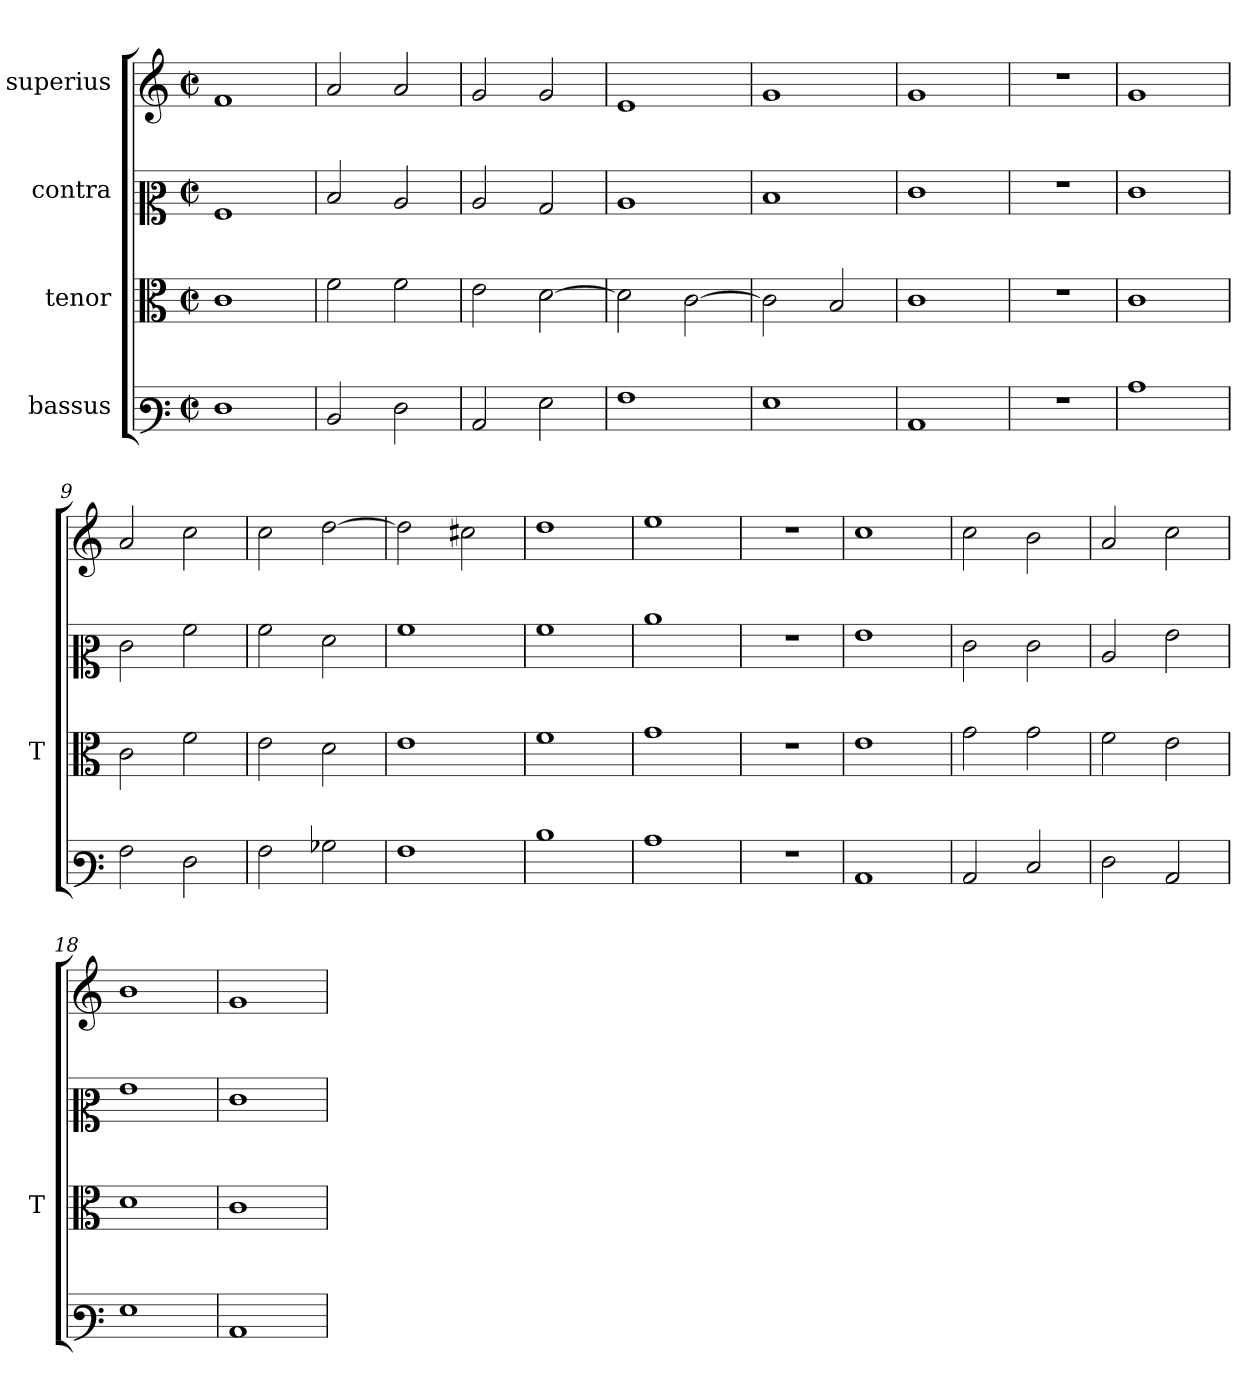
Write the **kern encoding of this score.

**kern	**kern	**kern	**kern
*part4	*part3	*part2	*part1
*staff4	*staff3	*staff2	*staff1
*I"bassus	*I"tenor	*I"contra	*I"superius
*	*I'T	*	*
*clefF3	*clefC3	*clefC2	*clefG2
*M2/2	*M2/2	*M2/2	*M2/2
*met(c|)	*met(c|)	*met(c|)	*met(c|)
=1	=1	=1	=1
1F	1c	1A	1f
=2	=2	=2	=2
2D	2f	2d	2a
2F	2f	2c	2a
=3	=3	=3	=3
2C	2e	2c	2g
2G	[2d	2B	2g
=4	=4	=4	=4
1A	2d]	1c	1e
.	[2c	.	.
=5	=5	=5	=5
1G	2c]	1d	1g
.	2B	.	.
=6	=6	=6	=6
1C	1c	1e	1g
=7	=7	=7	=7
1r	1r	1r	1r
=8	=8	=8	=8
1c	1c	1e	1g
=9	=9	=9	=9
2A	2c	2e	2a
2F	2f	2a	2cc
=10	=10	=10	=10
2A	2e	2a	2cc
2B-X	2d	2f	[2dd
=11	=11	=11	=11
1A	1e	1a	2dd]
.	.	.	2cc#X
=12	=12	=12	=12
1d	1f	1a	1dd
=13	=13	=13	=13
1c	1g	1cc	1ee
=14	=14	=14	=14
1r	1r	1r	1r
=15	=15	=15	=15
1C	1e	1g	1cc
=16	=16	=16	=16
2C	2g	2e	2cc
2E	2g	2e	2b
=17	=17	=17	=17
2F	2f	2c	2a
2C	2e	2g	2cc
=18	=18	=18	=18
1G	1d	1g	1b
=19	=19	=19	=19
1C	1c	1e	1g
=	=	=	=
*-	*-	*-	*-
